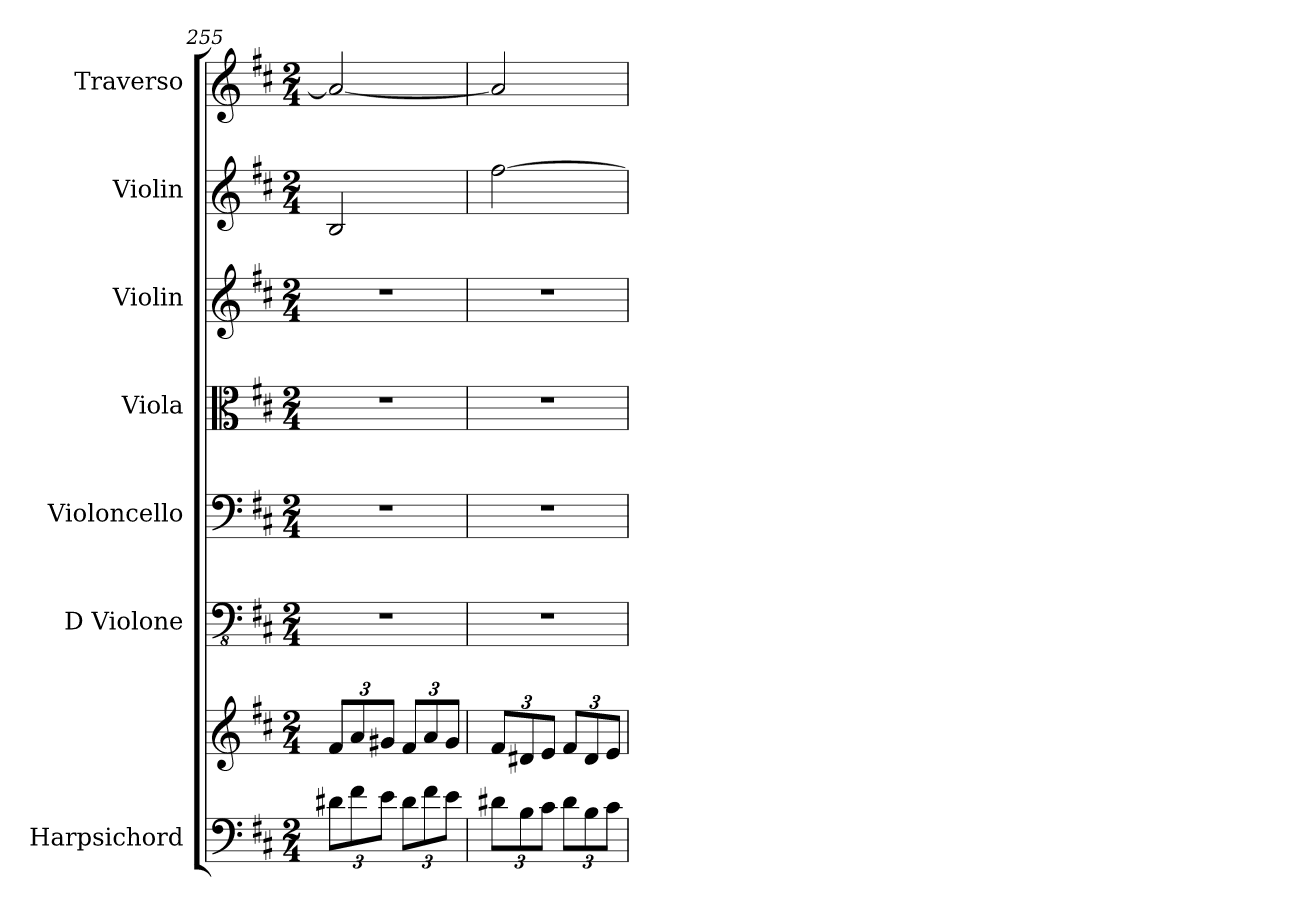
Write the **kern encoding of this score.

**kern	**kern	**kern	**kern	**kern	**kern	**kern	**kern
*part7	*part7	*part6	*part5	*part4	*part3	*part2	*part1
*staff8	*staff7	*staff6	*staff5	*staff4	*staff3	*staff2	*staff1
*I"Harpsichord	*	*I"D Violone	*I"Violoncello	*I"Viola	*I"Violin	*I"Violin	*I"Traverso
*I'Hch.	*	*I'D Vne.	*I'Vc.	*I'Vla.	*I'Vln.	*I'Vln.	*I'Trv.
*clefF4	*clefG2	*clefFv4	*clefF4	*clefC3	*clefG2	*clefG2	*clefG2
*	*	*ITrd7c12	*	*	*	*	*
*k[f#c#]	*k[f#c#]	*k[f#c#]	*k[f#c#]	*k[f#c#]	*k[f#c#]	*k[f#c#]	*k[f#c#]
*M2/4	*M2/4	*M2/4	*M2/4	*M2/4	*M2/4	*M2/4	*M2/4
*Xbrackettup	*Xbrackettup	*	*	*	*	*	*
=255	=255	=255	=255	=255	=255	=255	=255
12d#X\L	12f#/L	2r	2r	2r	2r	2B/	2a/_
12f#\	12a/	.	.	.	.	.	.
12e\J	12g#X/J	.	.	.	.	.	.
12d#\L	12f#/L	.	.	.	.	.	.
12f#\	12a/	.	.	.	.	.	.
12e\J	12g#/J	.	.	.	.	.	.
!!LO:PB:g=z
=256	=256	=256	=256	=256	=256	=256	=256
12d#X\L	12f#/L	2r	2r	2r	2r	[2ff#\	2a/]
12B\	12d#X/	.	.	.	.	.	.
12c#\J	12e/J	.	.	.	.	.	.
12d#\L	12f#/L	.	.	.	.	.	.
12B\	12d#/	.	.	.	.	.	.
12c#\J	12e/J	.	.	.	.	.	.
=	=	=	=	=	=	=	=
*-	*-	*-	*-	*-	*-	*-	*-
